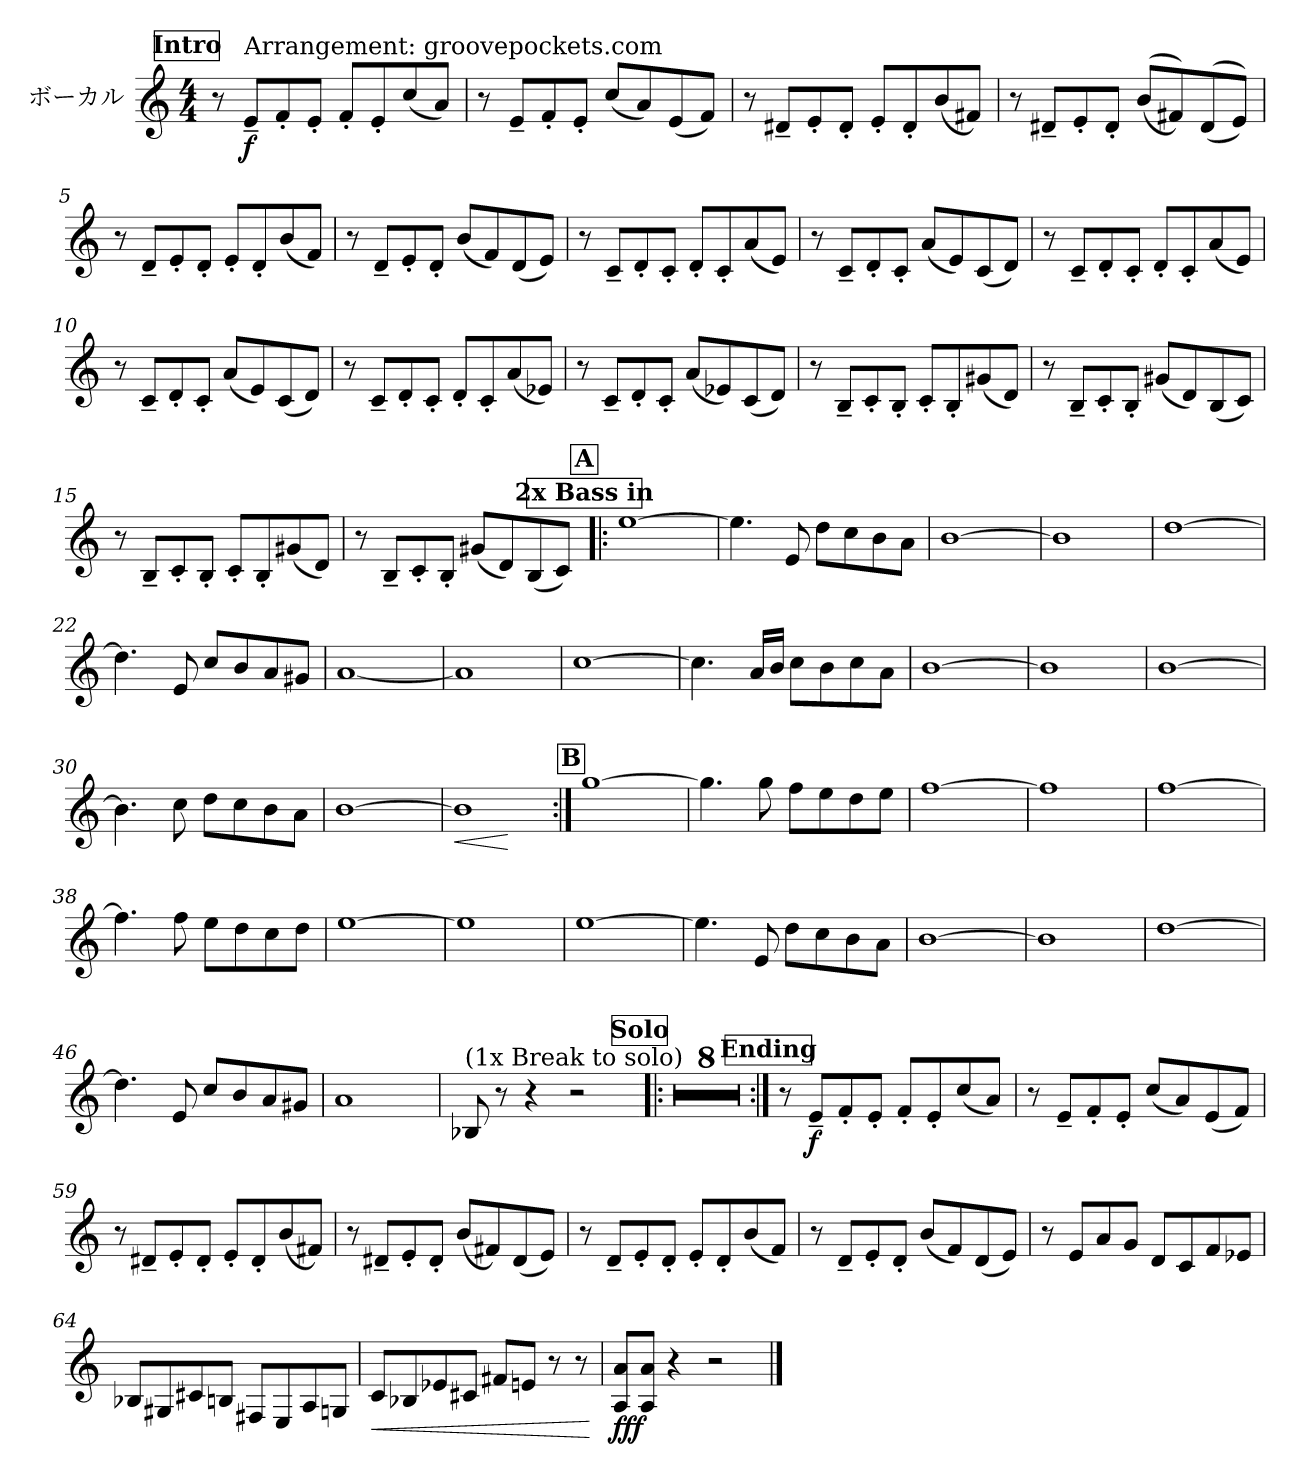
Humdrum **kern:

**kern	**dynam
*part1	*part1
*staff1	*staff1
*I"ボーカル	*
*clefG2	*
*k[]	*
*M4/4	*
*MM145	*
!!LO:REH:place=s1:a:B:fs=14:t=Intro
=1	=1
8r	.
!LO:TX:a:t=Arrangement&colon; groovepockets.com	!
!	!LO:DY:b
8e~/L	f
8f'/	.
8e'/J	.
8f'/L	.
8e'/	.
(8cc/	.
8a/J)	.
=2	=2
8r	.
8e~/L	.
8f'/	.
8e'/J	.
(8cc/L	.
8a/)	.
(8e/	.
8f/J)	.
=3	=3
8r	.
8d#X~/L	.
8e'/	.
8d#'/J	.
8e'/L	.
8d#'/	.
(8b/	.
8f#X/J)	.
=4	=4
8r	.
8d#X~/L	.
8e'/	.
8d#'/J	.
((8b/L	.
8f#X/))	.
((8d#/	.
8e/J))	.
!!LO:LB:g=z
=5	=5
8r	.
8d~/L	.
8e'/	.
8d'/J	.
8e'/L	.
8d'/	.
(8b/	.
8f/J)	.
=6	=6
8r	.
8d~/L	.
8e'/	.
8d'/J	.
(8b/L	.
8f/)	.
(8d/	.
8e/J)	.
=7	=7
8r	.
8c~/L	.
8d'/	.
8c'/J	.
8d'/L	.
8c'/	.
(8a/	.
8e/J)	.
=8	=8
8r	.
8c~/L	.
8d'/	.
8c'/J	.
(8a/L	.
8e/)	.
(8c/	.
8d/J)	.
!!LO:LB:g=z
=9	=9
8r	.
8c~/L	.
8d'/	.
8c'/J	.
8d'/L	.
8c'/	.
(8a/	.
8e/J)	.
=10	=10
8r	.
8c~/L	.
8d'/	.
8c'/J	.
(8a/L	.
8e/)	.
(8c/	.
8d/J)	.
=11	=11
8r	.
8c~/L	.
8d'/	.
8c'/J	.
8d'/L	.
8c'/	.
(8a/	.
8e-X/J)	.
=12	=12
8r	.
8c~/L	.
8d'/	.
8c'/J	.
(8a/L	.
8e-X/)	.
(8c/	.
8d/J)	.
!!LO:LB:g=z
=13	=13
8r	.
8B~/L	.
8c'/	.
8B'/J	.
8c'/L	.
8B'/	.
(8g#X/	.
8d/J)	.
=14	=14
8r	.
8B~/L	.
8c'/	.
8B'/J	.
(8g#X/L	.
8d/)	.
(8B/	.
8c/J)	.
=15	=15
8r	.
8B~/L	.
8c'/	.
8B'/J	.
8c'/L	.
8B'/	.
(8g#X/	.
8d/J)	.
=16	=16
8r	.
8B~/L	.
8c'/	.
8B'/J	.
(8g#X/L	.
8d/)	.
(8B/	.
8c/J)	.
!!LO:LB:g=z
!!LO:REH:place=s1:a:B:fs=11:t=2x Bass in
!!LO:REH:place=s1:a:B:fs=14:t=A
=17!|:	=17!|:
[1ee	.
=18	=18
4.ee\]	.
8e/	.
8dd\L	.
8cc\	.
8b\	.
8a\J	.
=19	=19
[1b	.
=20	=20
1b]	.
!!LO:LB:g=z
=21	=21
[1dd	.
=22	=22
4.dd\]	.
8e/	.
8cc/L	.
8b/	.
8a/	.
8g#X/J	.
=23	=23
[1a	.
=24	=24
1a]	.
!!LO:LB:g=z
=25	=25
[1cc	.
=26	=26
4.cc\]	.
16a/LL	.
16b/JJ	.
8cc\L	.
8b\	.
8cc\	.
8a\J	.
=27	=27
[1b	.
=28	=28
1b]	.
!!LO:LB:g=z
=29	=29
[1b	.
=30	=30
4.b\]	.
8cc\	.
8dd\L	.
8cc\	.
8b\	.
8a\J	.
=31	=31
[1b	.
=32	=32
!	!LO:HP:b
1b]	<
.	[
!!LO:LB:g=z
!!LO:REH:place=s1:a:B:fs=14:t=B
=33:|!	=33:|!
[1gg	.
=34	=34
4.gg\]	.
8gg\	.
8ff\L	.
8ee\	.
8dd\	.
8ee\J	.
=35	=35
[1ff	.
=36	=36
1ff]	.
!!LO:LB:g=z
=37	=37
[1ff	.
=38	=38
4.ff\]	.
8ff\	.
8ee\L	.
8dd\	.
8cc\	.
8dd\J	.
=39	=39
[1ee	.
=40	=40
1ee]	.
!!LO:PB:g=z
=41	=41
[1ee	.
=42	=42
4.ee\]	.
8e/	.
8dd\L	.
8cc\	.
8b\	.
8a\J	.
=43	=43
[1b	.
=44	=44
1b]	.
!!LO:LB:g=z
=45	=45
[1dd	.
=46	=46
4.dd\]	.
8e/	.
8cc/L	.
8b/	.
8a/	.
8g#X/J	.
=47	=47
1a	.
=48	=48
!LO:TX:a:t=(1x Break to solo)	!
8B-X/	.
8r	.
4r	.
2r	.
!!LO:LB:g=z
!!LO:REH:place=s1:a:B:fs=14:t=Solo
=49!|:	=49!|:
1r	.
=50	=50
1r	.
=51	=51
1r	.
=52	=52
1r	.
!!LO:LB:g=z
=53	=53
1r	.
=54	=54
1r	.
=55	=55
1r	.
=56	=56
1r	.
!!LO:LB:g=z
!!LO:REH:place=s1:a:B:fs=12:t=Ending
=57:|!	=57:|!
8r	.
!	!LO:DY:b
8e~/L	f
8f'/	.
8e'/J	.
8f'/L	.
8e'/	.
(8cc/	.
8a/J)	.
=58	=58
8r	.
8e~/L	.
8f'/	.
8e'/J	.
(8cc/L	.
8a/)	.
(8e/	.
8f/J)	.
=59	=59
8r	.
8d#X~/L	.
8e'/	.
8d#'/J	.
8e'/L	.
8d#'/	.
(8b/	.
8f#X/J)	.
=60	=60
8r	.
8d#X~/L	.
8e'/	.
8d#'/J	.
(8b/L	.
8f#X/)	.
(8d#/	.
8e/J)	.
!!LO:LB:g=z
=61	=61
8r	.
8d~/L	.
8e'/	.
8d'/J	.
8e'/L	.
8d'/	.
(8b/	.
8f/J)	.
=62	=62
8r	.
8d~/L	.
8e'/	.
8d'/J	.
(8b/L	.
8f/)	.
(8d/	.
8e/J)	.
=63	=63
8r	.
8e/L	.
8a/	.
8g/J	.
8d/L	.
8c/	.
8f/	.
8e-X/J	.
=64	=64
8B-X/L	.
8G#X/	.
8c#X/	.
8Bn/J	.
8F#X/L	.
8E/	.
8A/	.
8Gn/J	.
!!LO:LB:g=z
=65	=65
!	!LO:HP:b
8c/L	<
8B-X/	.
8e-X/	.
8c#X/J	.
8f#X/L	.
8en/J	.
8r	.
8r	.
.	[
=66	=66
!	!LO:DY:b
8A/ 8a/L	fff
8A/ 8a/J	.
4r	.
2r	.
==	==
*-	*-
